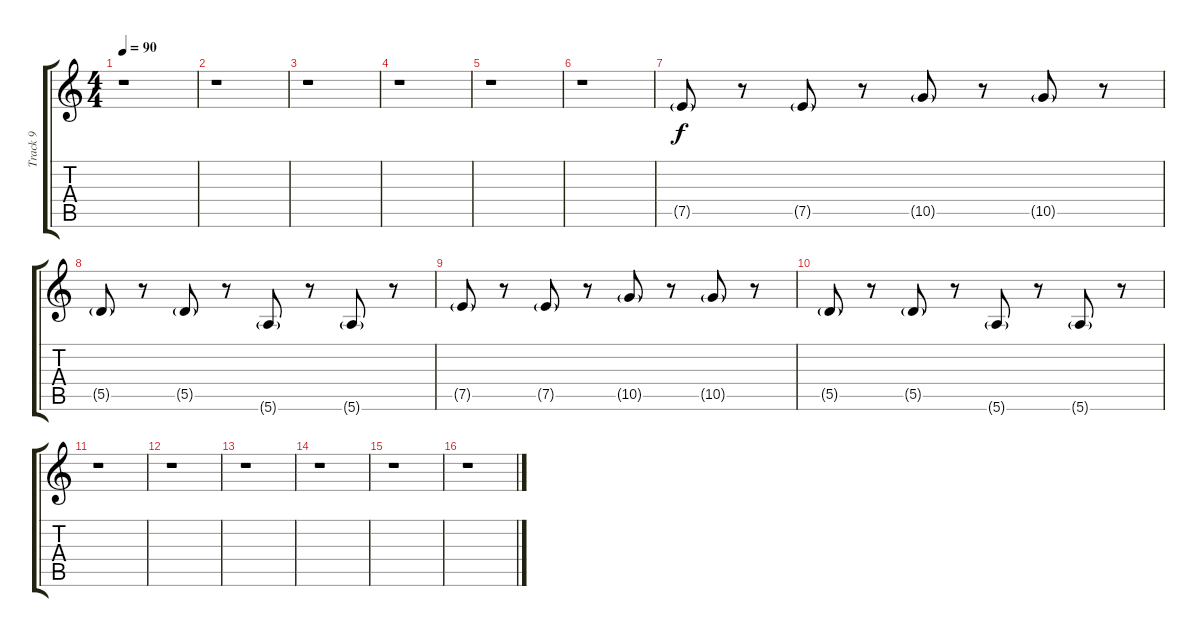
\track ("Track 9" "Track 9") {instrument distortionguitar}
\staff {score tabs}
\tuning (E4 B3 G3 D3 A2 E2) {hide}
\ts (4 4)
\tempo 90
\clef g2
\ks c
r.1{dy f} |
r.1 |
r.1 |
r.1 |
r.1 |
r.1 |
7.5{g}.8 r.8 7.5{g}.8 r.8 10.5{g}.8 r.8 10.5{g}.8 r.8 |
5.5{g}.8 r.8 5.5{g}.8 r.8 5.6{g}.8 r.8 5.6{g}.8 r.8 |
7.5{g}.8 r.8 7.5{g}.8 r.8 10.5{g}.8 r.8 10.5{g}.8 r.8 |
5.5{g}.8 r.8 5.5{g}.8 r.8 5.6{g}.8 r.8 5.6{g}.8 r.8 |
r.1 |
r.1 |
r.1 |
r.1 |
r.1 |
r.1
